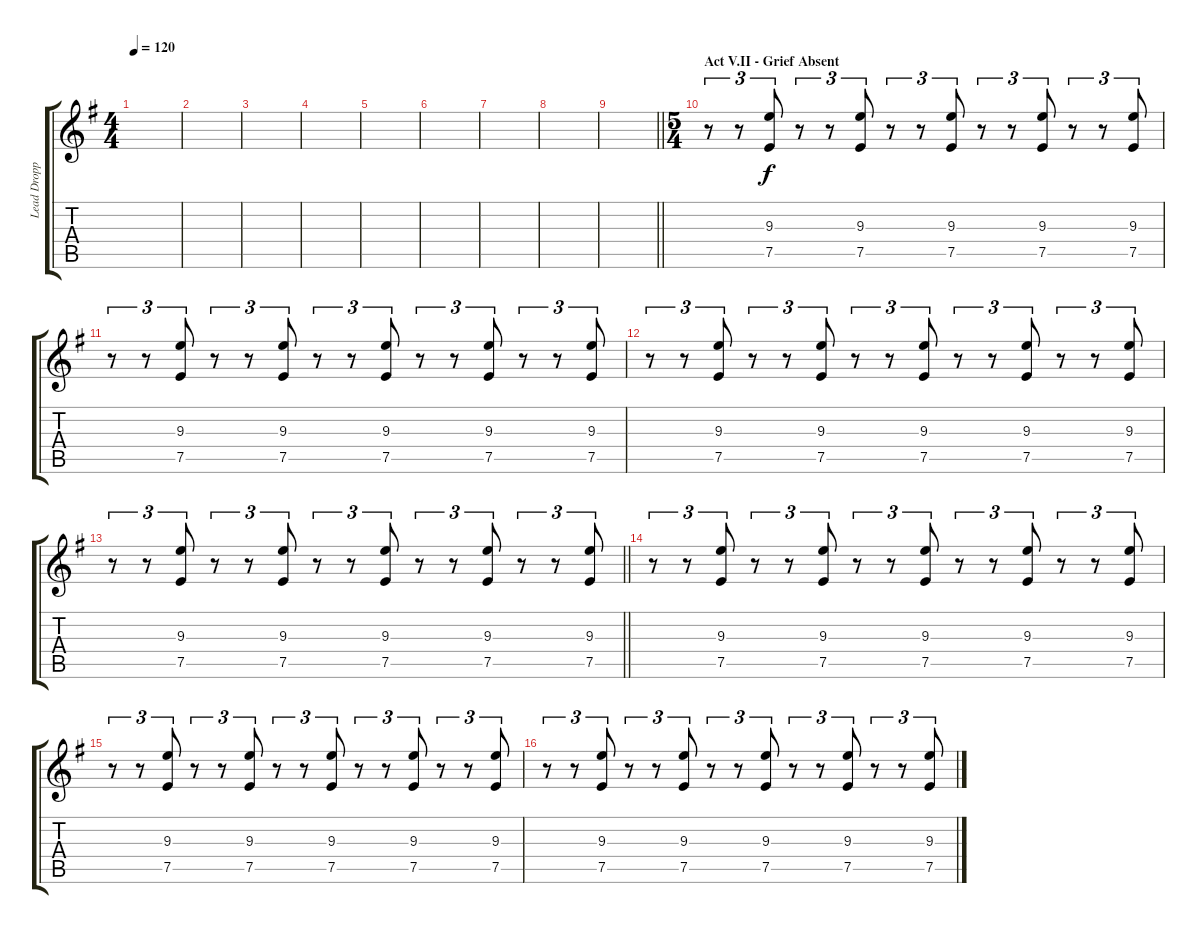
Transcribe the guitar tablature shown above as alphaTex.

\track ("Lead Dropped D " "Lead Dropp") {instrument distortionguitar}
\staff {score tabs}
\tuning (E4 B3 G3 D3 A2 D2) {hide}
\ts (4 4)
\tempo 120
\clef g2
\ks eminor
|
|
|
|
|
|
|
|
\barLineRight lightlight
|
\ts (5 4)
\section ("" "Act V.II - Grief Absent")
r.8{tu (3 2)} r.8{tu (3 2)} (9.3 7.5).8{tu (3 2)} r.8{tu (3 2)} r.8{tu (3 2)} (9.3 7.5).8{tu (3 2)} r.8{tu (3 2)} r.8{tu (3 2)} (9.3 7.5).8{tu (3 2)} r.8{tu (3 2)} r.8{tu (3 2)} (9.3 7.5).8{tu (3 2)} r.8{tu (3 2)} r.8{tu (3 2)} (9.3 7.5).8{tu (3 2)} |
r.8{tu (3 2)} r.8{tu (3 2)} (9.3 7.5).8{tu (3 2)} r.8{tu (3 2)} r.8{tu (3 2)} (9.3 7.5).8{tu (3 2)} r.8{tu (3 2)} r.8{tu (3 2)} (9.3 7.5).8{tu (3 2)} r.8{tu (3 2)} r.8{tu (3 2)} (9.3 7.5).8{tu (3 2)} r.8{tu (3 2)} r.8{tu (3 2)} (9.3 7.5).8{tu (3 2)} |
r.8{tu (3 2)} r.8{tu (3 2)} (9.3 7.5).8{tu (3 2)} r.8{tu (3 2)} r.8{tu (3 2)} (9.3 7.5).8{tu (3 2)} r.8{tu (3 2)} r.8{tu (3 2)} (9.3 7.5).8{tu (3 2)} r.8{tu (3 2)} r.8{tu (3 2)} (9.3 7.5).8{tu (3 2)} r.8{tu (3 2)} r.8{tu (3 2)} (9.3 7.5).8{tu (3 2)} |
\barLineRight lightlight
r.8{tu (3 2)} r.8{tu (3 2)} (9.3 7.5).8{tu (3 2)} r.8{tu (3 2)} r.8{tu (3 2)} (9.3 7.5).8{tu (3 2)} r.8{tu (3 2)} r.8{tu (3 2)} (9.3 7.5).8{tu (3 2)} r.8{tu (3 2)} r.8{tu (3 2)} (9.3 7.5).8{tu (3 2)} r.8{tu (3 2)} r.8{tu (3 2)} (9.3 7.5).8{tu (3 2)} |
r.8{tu (3 2)} r.8{tu (3 2)} (9.3 7.5).8{tu (3 2)} r.8{tu (3 2)} r.8{tu (3 2)} (9.3 7.5).8{tu (3 2)} r.8{tu (3 2)} r.8{tu (3 2)} (9.3 7.5).8{tu (3 2)} r.8{tu (3 2)} r.8{tu (3 2)} (9.3 7.5).8{tu (3 2)} r.8{tu (3 2)} r.8{tu (3 2)} (9.3 7.5).8{tu (3 2)} |
r.8{tu (3 2)} r.8{tu (3 2)} (9.3 7.5).8{tu (3 2)} r.8{tu (3 2)} r.8{tu (3 2)} (9.3 7.5).8{tu (3 2)} r.8{tu (3 2)} r.8{tu (3 2)} (9.3 7.5).8{tu (3 2)} r.8{tu (3 2)} r.8{tu (3 2)} (9.3 7.5).8{tu (3 2)} r.8{tu (3 2)} r.8{tu (3 2)} (9.3 7.5).8{tu (3 2)} |
r.8{tu (3 2)} r.8{tu (3 2)} (9.3 7.5).8{tu (3 2)} r.8{tu (3 2)} r.8{tu (3 2)} (9.3 7.5).8{tu (3 2)} r.8{tu (3 2)} r.8{tu (3 2)} (9.3 7.5).8{tu (3 2)} r.8{tu (3 2)} r.8{tu (3 2)} (9.3 7.5).8{tu (3 2)} r.8{tu (3 2)} r.8{tu (3 2)} (9.3 7.5).8{tu (3 2)}
